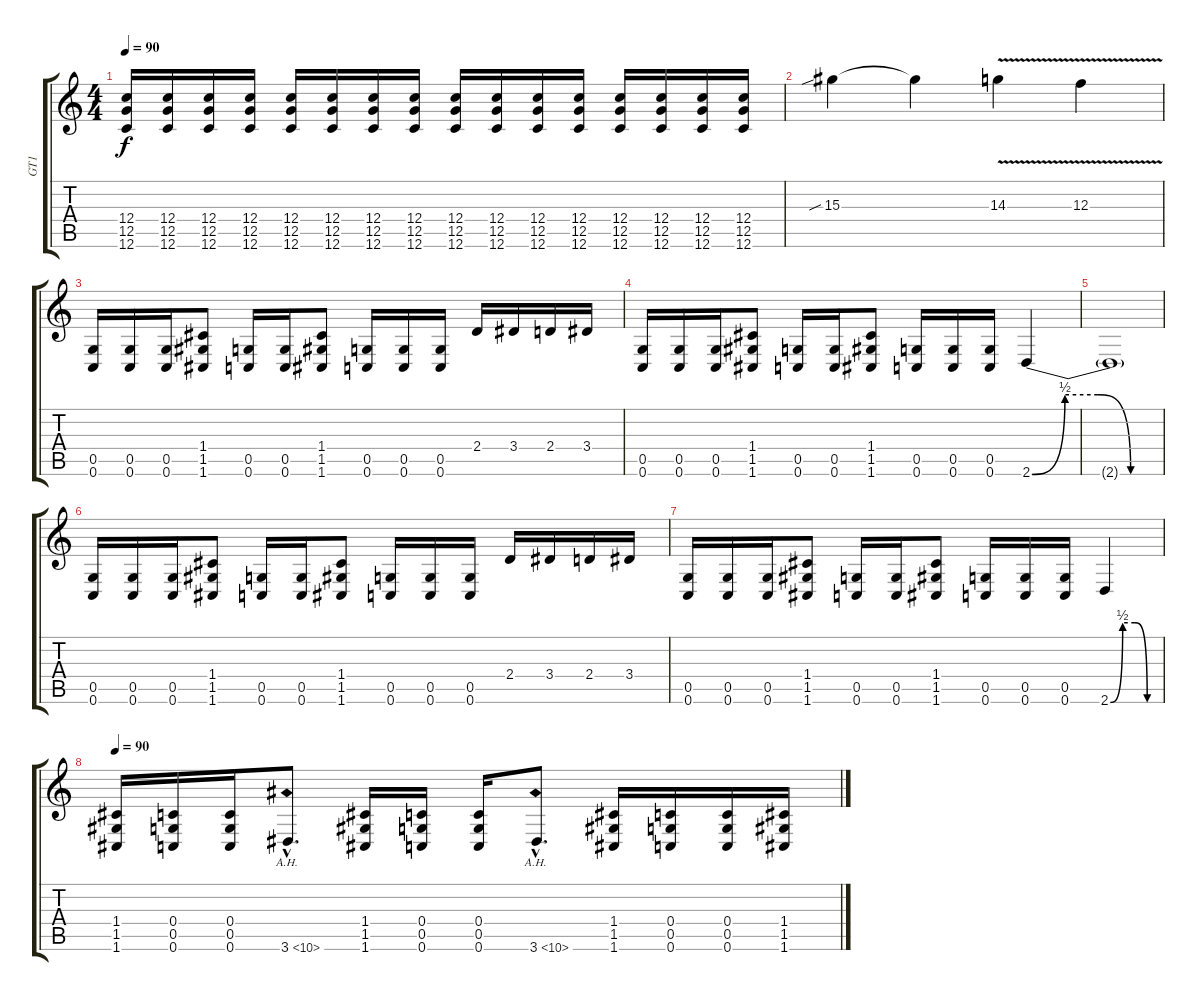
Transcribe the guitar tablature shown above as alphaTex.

\track ("GT1" "GT1") {instrument distortionguitar}
\staff {score tabs}
\tuning (D4 A3 F3 C3 G2 C2) {hide}
\ts (4 4)
\tempo 90
\clef g2
\ks c
(12.4 12.5 12.6).16{dy f} (12.4 12.5 12.6).16 (12.4 12.5 12.6).16 (12.4 12.5 12.6).16 (12.4 12.5 12.6).16 (12.4 12.5 12.6).16 (12.4 12.5 12.6).16 (12.4 12.5 12.6).16 (12.4 12.5 12.6).16 (12.4 12.5 12.6).16 (12.4 12.5 12.6).16 (12.4 12.5 12.6).16 (12.4 12.5 12.6).16 (12.4 12.5 12.6).16 (12.4 12.5 12.6).16 (12.4 12.5 12.6).16 |
15.3{sib}.4 15.3{t}.4 14.3{v}.4 12.3{v}.4 |
(0.5 0.6).16 (0.5 0.6).16 (0.5 0.6).16 (1.4 1.5 1.6).8 (0.5 0.6).16 (0.5 0.6).16 (1.4 1.5 1.6).8 (0.5 0.6).16 (0.5 0.6).16 (0.5 0.6).16 2.4.16 3.4.16 2.4.16 3.4.16 |
(0.5 0.6).16 (0.5 0.6).16 (0.5 0.6).16 (1.4 1.5 1.6).8 (0.5 0.6).16 (0.5 0.6).16 (1.4 1.5 1.6).8 (0.5 0.6).16 (0.5 0.6).16 (0.5 0.6).16 2.6{be (custom 0 0 15 2 30 2 45 0 60 0)}.4 |
2.6{t}.1 |
(0.5 0.6).16 (0.5 0.6).16 (0.5 0.6).16 (1.4 1.5 1.6).8 (0.5 0.6).16 (0.5 0.6).16 (1.4 1.5 1.6).8 (0.5 0.6).16 (0.5 0.6).16 (0.5 0.6).16 2.4.16 3.4.16 2.4.16 3.4.16 |
(0.5 0.6).16 (0.5 0.6).16 (0.5 0.6).16 (1.4 1.5 1.6).8 (0.5 0.6).16 (0.5 0.6).16 (1.4 1.5 1.6).8 (0.5 0.6).16 (0.5 0.6).16 (0.5 0.6).16 2.6{be (custom 0 0 15 2 30 2 45 0 60 0)}.4 |
\tempo 90
(1.4 1.5 1.6).16 (0.4 0.5 0.6).16 (0.4 0.5 0.6).16 3.6{ah 7 hac}.8{d} (1.4 1.5 1.6).16 (0.4 0.5 0.6).16 (0.4 0.5 0.6).16 3.6{ah 7 hac}.8{d} (1.4 1.5 1.6).16 (0.4 0.5 0.6).16 (0.4 0.5 0.6).16 (1.4 1.5 1.6).16
